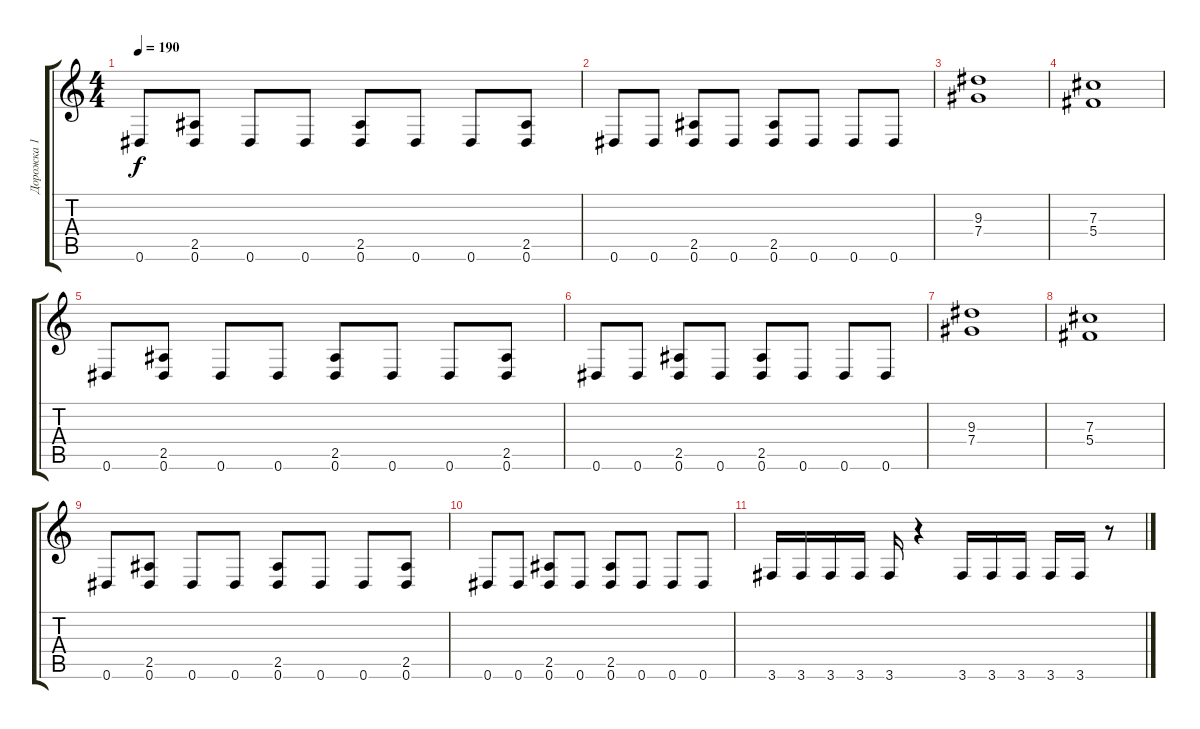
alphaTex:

\track ("Дорожка 1" "Дорожка 1") {instrument distortionguitar}
\staff {score tabs}
\tuning (Eb4 Bb3 Gb3 Db3 Ab2 Eb2) {hide}
\ts (4 4)
\tempo 190
\clef g2
\ks c
0.6.8{dy f} (2.5 0.6).8 0.6.8 0.6.8 (2.5 0.6).8 0.6.8 0.6.8 (2.5 0.6).8 |
0.6.8 0.6.8 (2.5 0.6).8 0.6.8 (2.5 0.6).8 0.6.8 0.6.8 0.6.8 |
(9.3 7.4).1 |
(7.3 5.4).1 |
0.6.8 (2.5 0.6).8 0.6.8 0.6.8 (2.5 0.6).8 0.6.8 0.6.8 (2.5 0.6).8 |
0.6.8 0.6.8 (2.5 0.6).8 0.6.8 (2.5 0.6).8 0.6.8 0.6.8 0.6.8 |
(9.3 7.4).1 |
(7.3 5.4).1 |
0.6.8 (2.5 0.6).8 0.6.8 0.6.8 (2.5 0.6).8 0.6.8 0.6.8 (2.5 0.6).8 |
0.6.8 0.6.8 (2.5 0.6).8 0.6.8 (2.5 0.6).8 0.6.8 0.6.8 0.6.8 |
3.6.16 3.6.16 3.6.16 3.6.16 3.6.16 r.4 3.6.16 3.6.16 3.6.16 3.6.16 3.6.16 r.8
